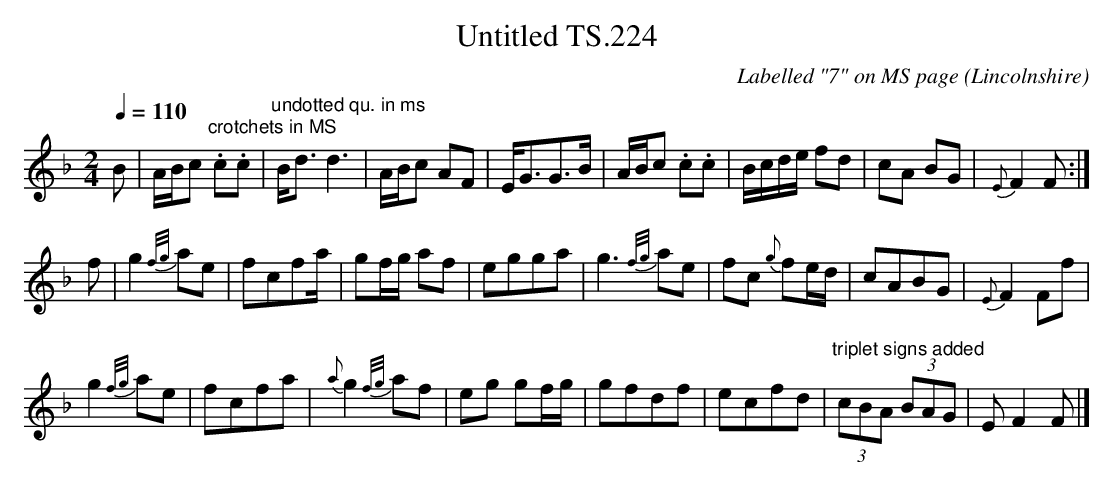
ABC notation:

X:1
T:Untitled TS.224
C:Labelled "7" on MS page
L:1/8
M:2/4
O:Lincolnshire
Q:1/4=110
K:F
B|A/B/c"crotchets in MS" .c.c|"undotted qu. in ms"B<d d3|A/B/c AF|E<GG>B|A/B/c .c.c|B/c/d/e/ fd|cA BG|{E}F2F:|!
f|g2{f/g/}ae|fcfa/|gf/g/ af|egga|g3{f/g/}ae|fc {g}fe/d/|cABG|{E}F2Ff|!
g2{f/g/}ae|fcfa|{a}g2{f/g/}af|eg gf/g/|gfdf|ecfd|"triplet signs added"(3cBA (3BAG|EF2F|]
